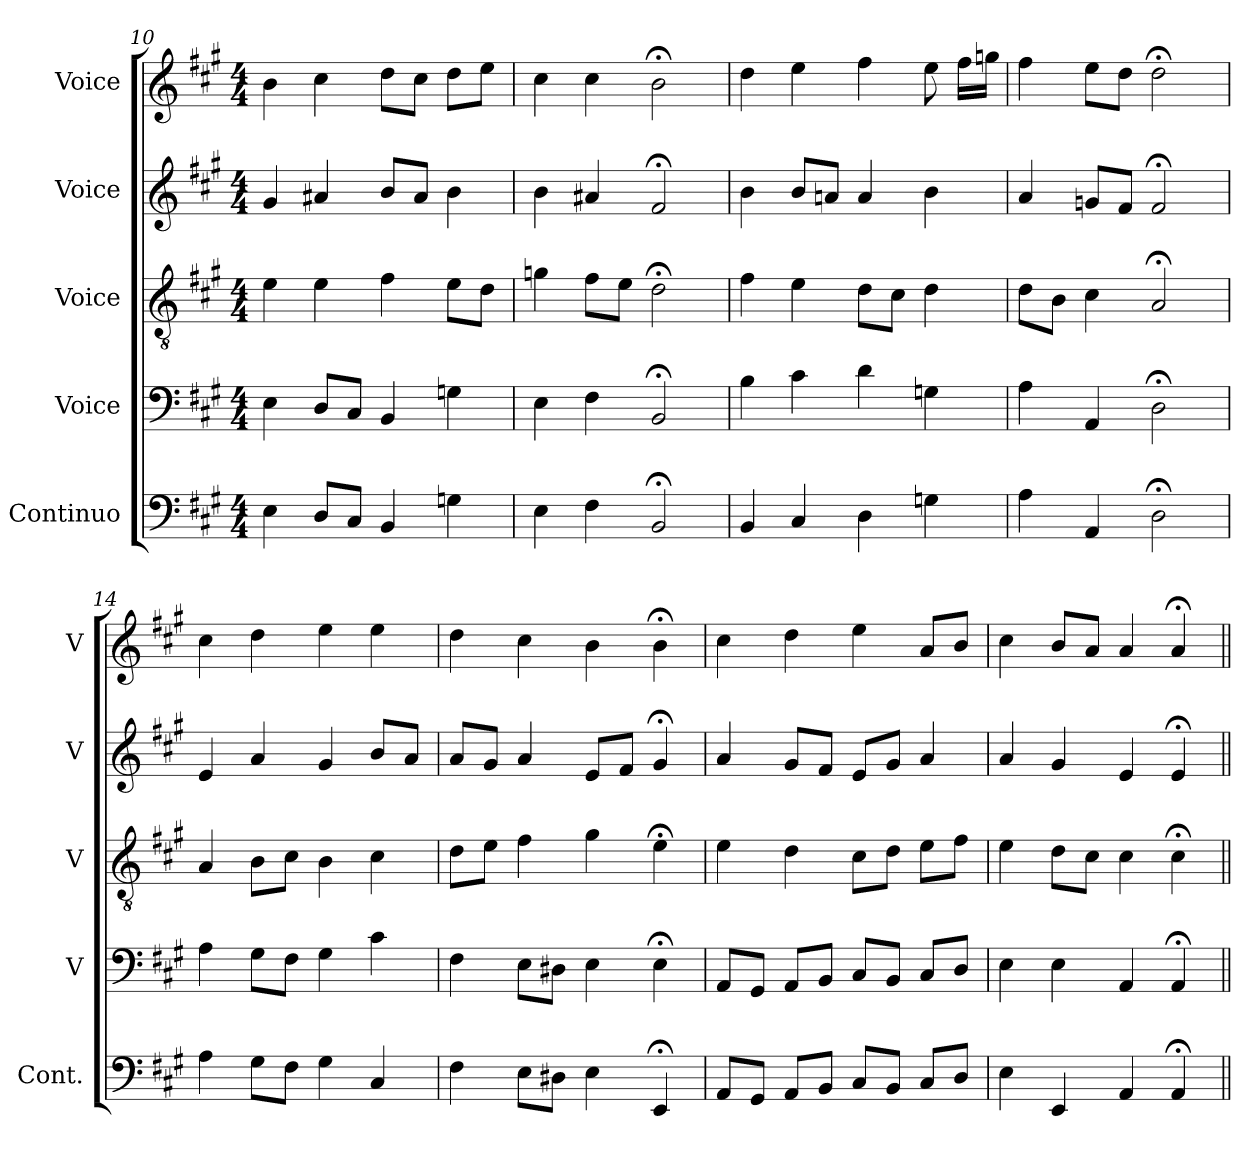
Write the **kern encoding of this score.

**kern	**kern	**kern	**kern	**kern
*part5	*part4	*part3	*part2	*part1
*staff5	*staff4	*staff3	*staff2	*staff1
*I"Continuo	*I"Voice	*I"Voice	*I"Voice	*I"Voice
*I'Cont.	*I'V	*I'V	*I'V	*I'V
*clefF4	*clefF4	*clefGv2	*clefG2	*clefG2
*k[f#c#g#]	*k[f#c#g#]	*k[f#c#g#]	*k[f#c#g#]	*k[f#c#g#]
*M4/4	*M4/4	*M4/4	*M4/4	*M4/4
=10	=10	=10	=10	=10
4E	4E	4e	4g#	4b
8DL	8DL	4e	4a#X	4cc#
8C#J	8C#J	.	.	.
4BB	4BB	4f#	8bL	8ddL
.	.	.	8a#J	8cc#J
4Gn	4Gn	8eL	4b	8ddL
.	.	8dJ	.	8eeJ
=11	=11	=11	=11	=11
4E	4E	4gn	4b	4cc#
4F#	4F#	8f#L	4a#X	4cc#
.	.	8eJ	.	.
2BB;<	2BB;<	2d;<	2f#;<	2b;<
=12	=12	=12	=12	=12
4BB	4B	4f#	4b	4dd
4C#	4c#	4e	8bL	4ee
.	.	.	8anJ	.
4D	4d	8dL	4a	4ff#
.	.	8c#J	.	.
4Gn	4Gn	4d	4b	8ee
.	.	.	.	16ff#LL
.	.	.	.	16ggnJJ
=13	=13	=13	=13	=13
4A	4A	8dL	4a	4ff#
.	.	8BJ	.	.
4AA	4AA	4c#	8gnL	8eeL
.	.	.	8f#J	8ddJ
2D;<	2D;<	2A;<	2f#;<	2dd;<
=14	=14	=14	=14	=14
4A	4A	4A	4e	4cc#
8G#L	8G#L	8BL	4a	4dd
8F#J	8F#J	8c#J	.	.
4G#	4G#	4B	4g#	4ee
4C#	4c#	4c#	8bL	4ee
.	.	.	8aJ	.
=15	=15	=15	=15	=15
4F#	4F#	8dL	8aL	4dd
.	.	8eJ	8g#J	.
8EL	8EL	4f#	4a	4cc#
8D#XJ	8D#XJ	.	.	.
4E	4E	4g#	8eL	4b
.	.	.	8f#J	.
4EE;<	4E;<	4e;<	4g#;<	4b;<
=16	=16	=16	=16	=16
8AAL	8AAL	4e	4a	4cc#
8GG#J	8GG#J	.	.	.
8AAL	8AAL	4d	8g#L	4dd
8BBJ	8BBJ	.	8f#J	.
8C#L	8C#L	8c#L	8eL	4ee
8BBJ	8BBJ	8dJ	8g#J	.
8C#L	8C#L	8eL	4a	8aL
8DJ	8DJ	8f#J	.	8bJ
=17	=17	=17	=17	=17
4E	4E	4e	4a	4cc#
4EE	4E	8dL	4g#	8bL
.	.	8c#J	.	8aJ
4AA	4AA	4c#	4e	4a
4AA;<	4AA;<	4c#;<	4e;<	4a;<
=||	=||	=||	=||	=||
*-	*-	*-	*-	*-
